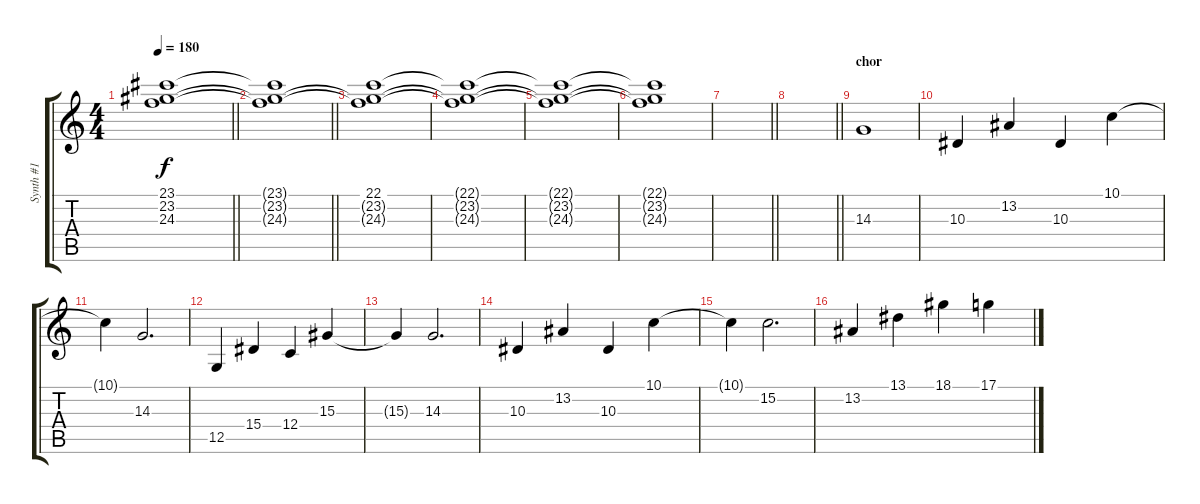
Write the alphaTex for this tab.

\track ("Synth #1" "Synth #1") {instrument electricpiano1}
\staff {score tabs}
\tuning (D4 A3 F3 C3 G2 C2) {hide}
\ts (4 4)
\tempo 180
\clef g2
\barLineRight lightlight
\ks c
(23.1{t} 23.2{t} 24.3{t}).1{dy f} |
\barLineRight lightlight
(23.1{t} 23.2{t} 24.3{t}).1 |
(22.1 23.2{t} 24.3{t}).1 |
(22.1{t} 23.2{t} 24.3{t}).1 |
(22.1{t} 23.2{t} 24.3{t}).1 |
(22.1{t} 23.2{t} 24.3{t}).1 |
\barLineRight lightlight
|
\barLineRight lightlight
|
\section ("" "chor")
14.3.1{instrument synthstrings2} |
10.3.4 13.2.4 10.3.4 10.1.4 |
10.1{t}.4 14.3.2{d} |
12.5.4 15.4.4 12.4.4 15.3.4 |
15.3{t}.4 14.3.2{d} |
10.3.4 13.2.4 10.3.4 10.1.4 |
10.1{t}.4 15.2.2{d} |
13.2.4 13.1.4 18.1.4 17.1.4
